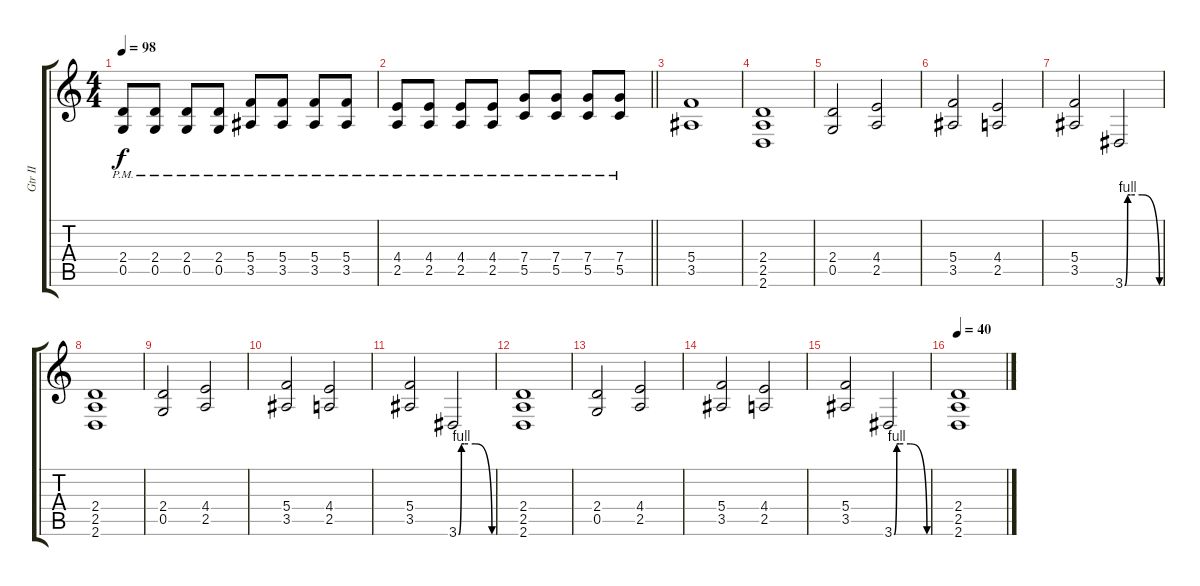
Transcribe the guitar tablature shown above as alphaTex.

\track ("Gtr II" "Gtr II") {instrument distortionguitar}
\staff {score tabs}
\tuning (D4 A3 F3 C3 G2 C2) {hide}
\ts (4 4)
\tempo 98
\clef g2
\ks c
(2.4{pm} 0.5{pm}).8{dy f} (2.4{pm} 0.5{pm}).8 (2.4{pm} 0.5{pm}).8 (2.4{pm} 0.5{pm}).8 (5.4{pm} 3.5{pm}).8 (5.4{pm} 3.5{pm}).8 (5.4{pm} 3.5{pm}).8 (5.4{pm} 3.5{pm}).8 |
\barLineRight lightlight
(4.4{pm} 2.5{pm}).8 (4.4{pm} 2.5{pm}).8 (4.4{pm} 2.5{pm}).8 (4.4{pm} 2.5{pm}).8 (7.4{pm} 5.5{pm}).8 (7.4{pm} 5.5{pm}).8 (7.4{pm} 5.5{pm}).8 (7.4{pm} 5.5{pm}).8 |
(5.4 3.5).1 |
(2.4 2.5 2.6).1 |
(2.4 0.5).2 (4.4 2.5).2 |
(5.4 3.5).2 (4.4 2.5).2 |
(5.4 3.5).2 3.6{be (custom 0 0 5 4 10 4 30 4 60 0)}.2 |
(2.4 2.5 2.6).1 |
(2.4 0.5).2 (4.4 2.5).2 |
(5.4 3.5).2 (4.4 2.5).2 |
(5.4 3.5).2 3.6{be (custom 0 0 5 4 10 4 30 4 60 0)}.2 |
(2.4 2.5 2.6).1 |
(2.4 0.5).2 (4.4 2.5).2 |
(5.4 3.5).2 (4.4 2.5).2 |
(5.4 3.5).2 3.6{be (custom 0 0 5 4 10 4 30 4 60 0)}.2 |
\tempo 40
(2.4 2.5 2.6).1
